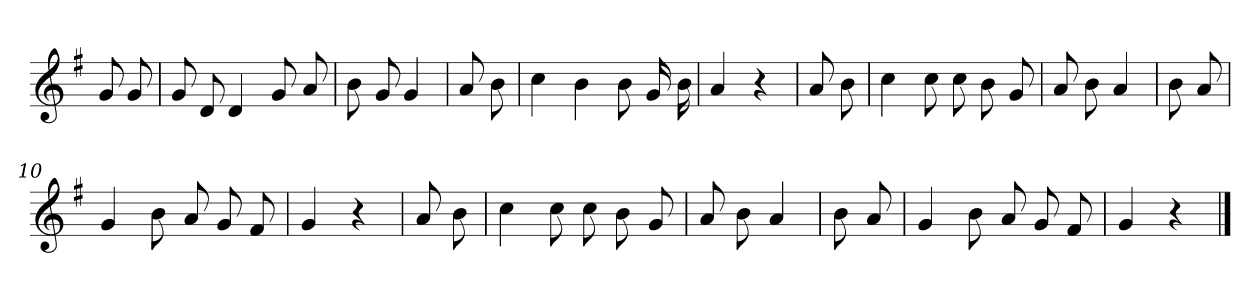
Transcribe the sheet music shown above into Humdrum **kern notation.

**kern
*part1
*staff1
*clefG2
*k[f#]
*G:
=
8g
8g
=1
8g
8d
4d
8g
8a
=2
8b
8g
4g
=3
8a
8b
=4
4cc
4b
8b
16g
16b
=5
4a
4r
=6
8a
8b
=7
4cc
8cc
8cc
8b
8g
=8
8a
8b
4a
=9
8b
8a
=10
4g
8b
8a
8g
8f#
=11
4g
4r
=12
8a
8b
=13
4cc
8cc
8cc
8b
8g
=14
8a
8b
4a
=15
8b
8a
=16
4g
8b
8a
8g
8f#
=17
4g
4r
==
*-
